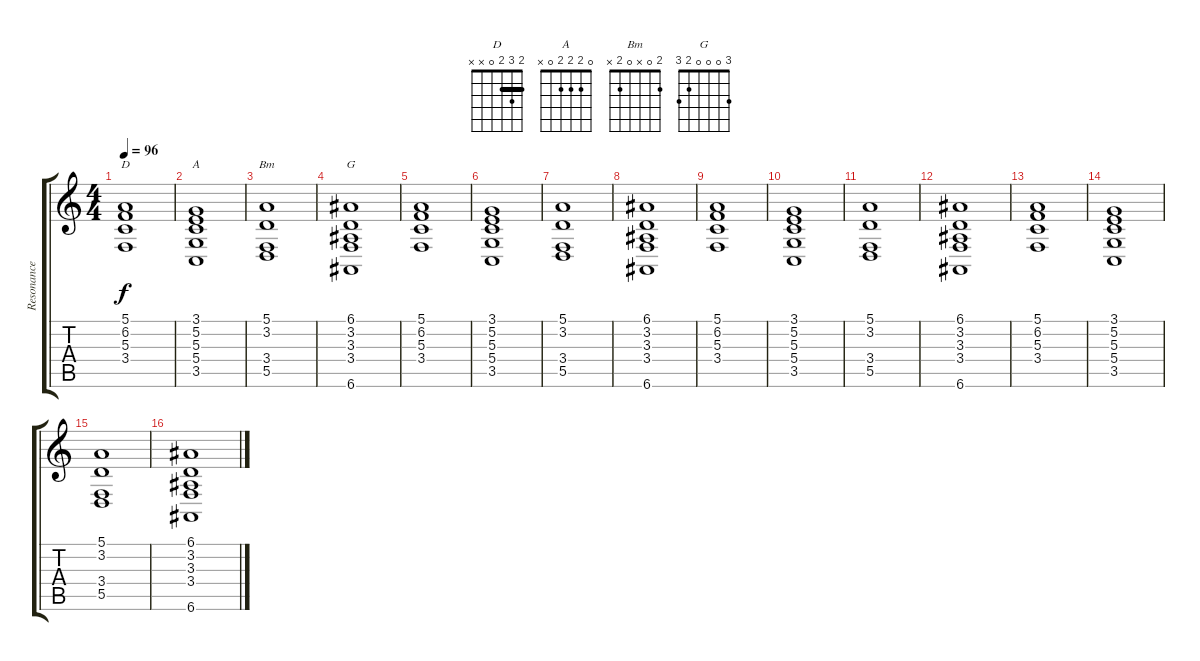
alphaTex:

\track ("Resonance to the Rhythm" "Resonance ") {instrument fx6goblins}
\staff {score tabs}
\tuning (E4 B3 G3 D3 A2 E2) {hide}
\chord ("D" 2 3 2 0 x x) {barre 2}
\chord ("A" 0 2 2 2 0 x)
\chord ("Bm" 2 0 x 0 2 x)
\chord ("G" 3 0 0 0 2 3)
\ts (4 4)
\tempo 96
\clef g2
\ks c
(5.1 6.2 5.3 3.4).1{ch "D" dy f} |
(3.1 5.2 5.3 5.4 3.5).1{ch "A"} |
(5.1 3.2 3.4 5.5).1{ch "Bm"} |
(6.1 3.2 3.3 3.4 6.6).1{ch "G"} |
(5.1 6.2 5.3 3.4).1 |
(3.1 5.2 5.3 5.4 3.5).1 |
(5.1 3.2 3.4 5.5).1 |
(6.1 3.2 3.3 3.4 6.6).1 |
(5.1 6.2 5.3 3.4).1 |
(3.1 5.2 5.3 5.4 3.5).1 |
(5.1 3.2 3.4 5.5).1 |
(6.1 3.2 3.3 3.4 6.6).1 |
(5.1 6.2 5.3 3.4).1 |
(3.1 5.2 5.3 5.4 3.5).1 |
(5.1 3.2 3.4 5.5).1 |
(6.1 3.2 3.3 3.4 6.6).1
